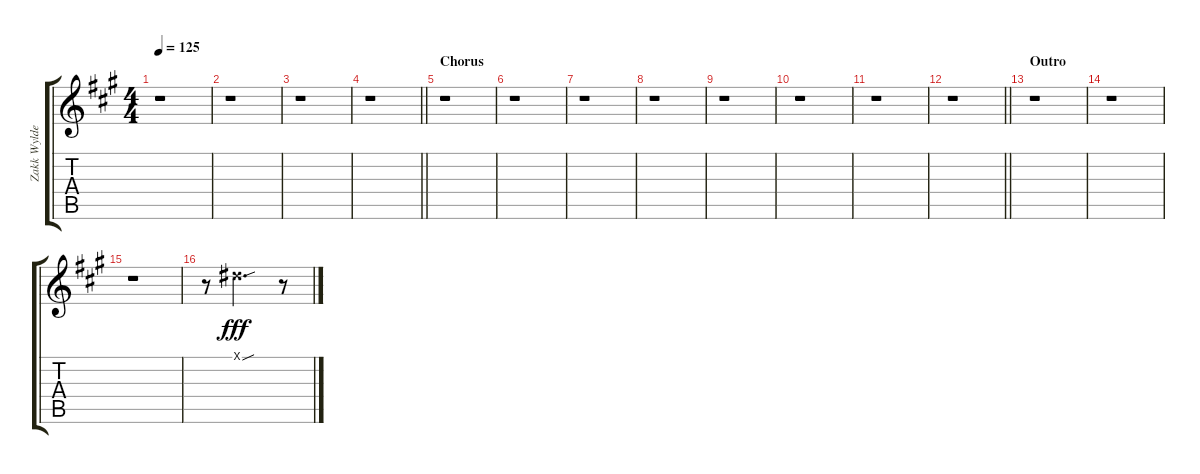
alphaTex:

\track ("Zakk Wylde - Lead Guitar II" "Zakk Wylde") {instrument distortionguitar}
\staff {score tabs}
\tuning (Eb4 Bb3 Gb3 Db3 Ab2 Eb2) {hide}
\ts (4 4)
\tempo 125
\clef g2
\ks a
r.1{dy fff} |
r.1 |
r.1 |
\barLineRight lightlight
r.1 |
\section ("" "Chorus")
r.1 |
r.1 |
r.1 |
r.1 |
r.1 |
r.1 |
r.1 |
\barLineRight lightlight
r.1 |
\section ("" "Outro")
r.1 |
r.1 |
r.1 |
r.8 0.1{sou x}.2{d} r.8
